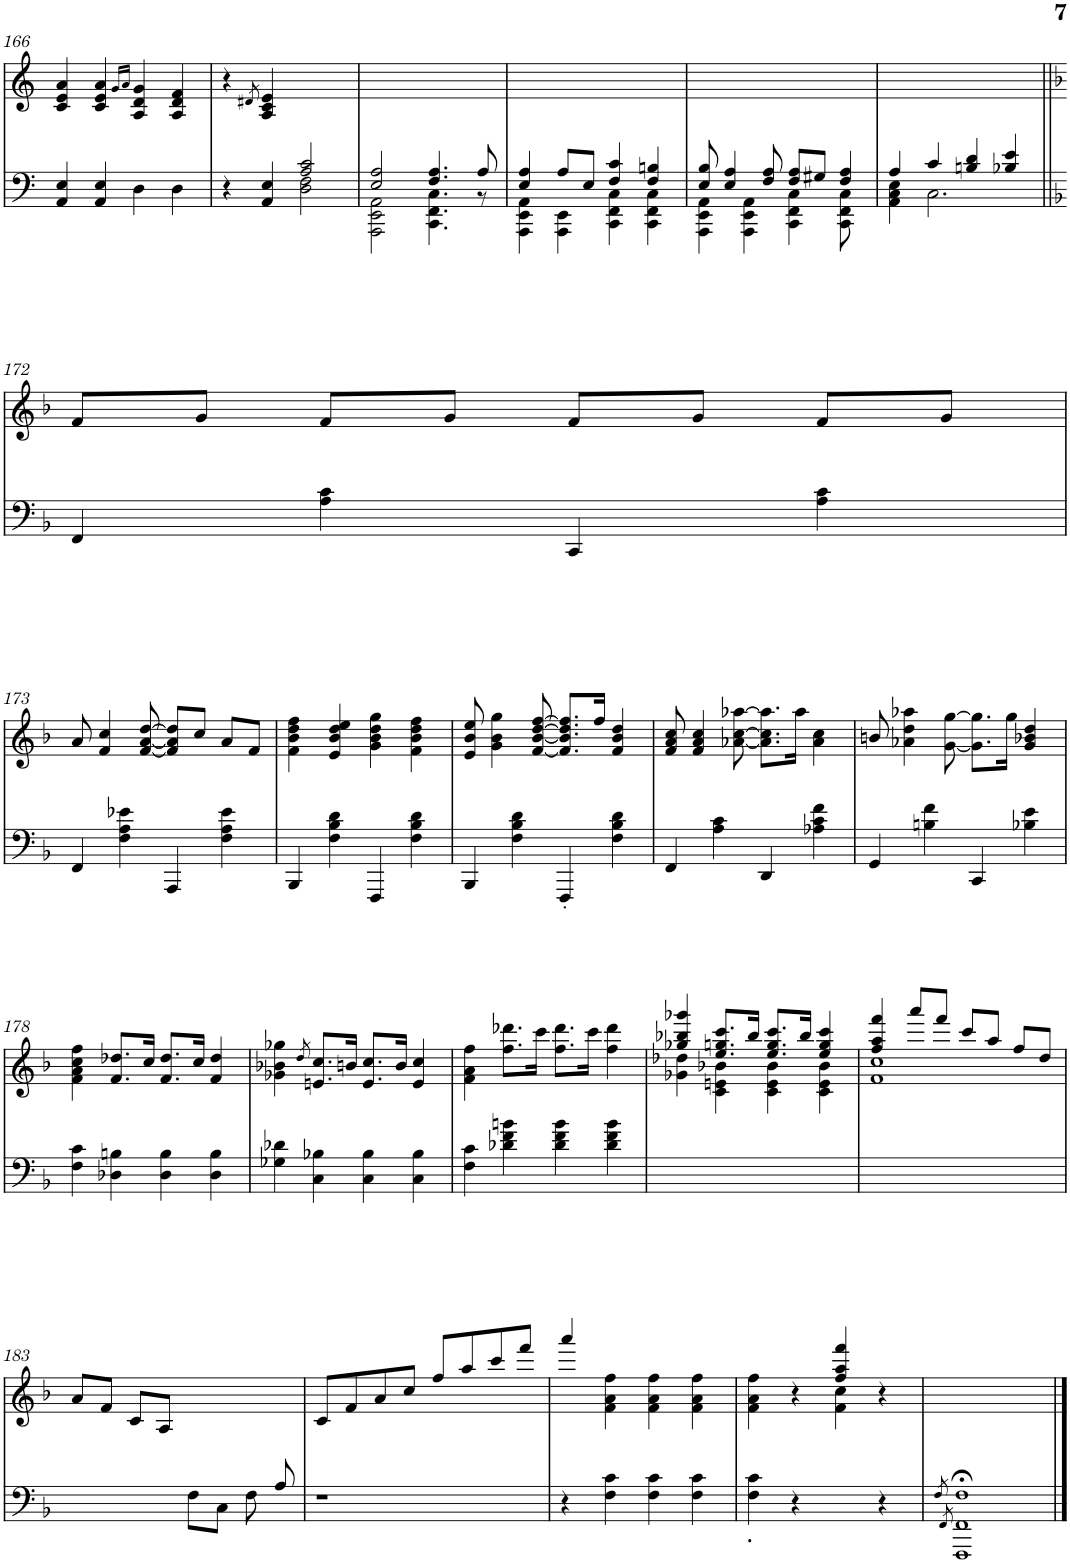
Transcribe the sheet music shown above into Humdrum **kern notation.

**kern	**kern
*part2	*part1
*staff2	*staff1
*I"Piano	*I"Piano
*I'Pno	*I'Pno
!!LO:PB:g=z
*clefG2	*clefG2
*k[]	*k[]
*M4/4	*M4/4
*met(c)	*met(c)
=166	=166
4AA/ 4E/	4c/ 4e/ 4a/
4AA/ 4E/	4c/ 4e/ 4a/
.	16qg/LL
.	16qa/JJ
4D\	4A/ 4d/ 4g/
4D\	4A/ 4d/ 4f/
=167	=167
*^	*
4r	2ryy	4r
.	.	8qd#X/
4AA/ 4E/	.	4A/ 4c/ 4e/
2A/ 2c/	2D\ 2F\	2ryy
=168	=168	=168
2E/ 2A/	2AAA\ 2EE\ 2AA\	1ryy
4.F/ 4.A/	4.CC\ 4.FF\ 4.C\	.
8A/	8r	.
=169	=169	=169
4E/ 4A/	4AAA\ 4EE\ 4AA\	1ryy
8A/L	4AAA\ 4EE\	.
8E/J	.	.
4F/ 4c/	4CC\ 4FF\ 4C\	.
4F/ 4Bn/	4CC\ 4FF\ 4C\	.
=170	=170	=170
8E/ 8B/	4AAA\ 4EE\ 4AA\	1ryy
4E/ 4A/	.	.
.	4AAA\ 4EE\ 4AA\	.
8F/ 8A/	.	.
8F/ 8A/L	4CC\ 4FF\ 4C\	.
8G#X/J	.	.
4F/ 4A/	8CC\ 8FF\ 8C\	.
.	8ryy	.
=171	=171	=171
4A/	4AA\ 4C\ 4E\	1ryy
4c/	2.C\	.
4Bn/ 4d/	.	.
4B-X/ 4e/	.	.
*v	*v	*
!!LO:LB:g=z
=172||	=172||
*k[b-]	*k[b-]
4FF/	8f/L
.	8g/J
4A\ 4c\	8f/L
.	8g/J
4CC/	8f/L
.	8g/J
4A\ 4c\	8f/L
.	8g/J
!!LO:LB:g=z
=173	=173
4FF/	8a/
.	4f/ 4cc/
4F\ 4A\ 4e-X\	.
.	[8f/ [8a/ [8dd/
4AAA/	8f/] 8a/] 8dd/]L
.	8cc/J
4F\ 4A\ 4e-\	8a/L
.	8f/J
=174	=174
4BBB-/	4f\ 4b-\ 4dd\ 4ff\
4F\ 4B-\ 4d\	4e/ 4b-/ 4dd/ 4ee/
4FFF/	4g\ 4b-\ 4dd\ 4gg\
4F\ 4B-\ 4d\	4f\ 4b-\ 4dd\ 4ff\
=175	=175
4BBB-/	8e/ 8b-/ 8ee/
.	4g\ 4b-\ 4gg\
4F\ 4B-\ 4d\	.
.	[8f/ [8b-/ [8dd/ [8ff/
4FFF'/	8.f/] 8.b-/] 8.dd/] 8.ff/]L
.	16ff/Jk
4F\ 4B-\ 4d\	4f/ 4b-/ 4dd/
=176	=176
4FF/	8f/ 8a/ 8cc/
.	4f/ 4a/ 4cc/
4A\ 4c\	.
.	[8a-X\ [8cc\ [8aa-X\
4DD/	8.a-\] 8.cc\] 8.aa-\]L
.	16aa-\Jk
4A-X\ 4c\ 4f\	4a-\ 4cc\
=177	=177
4GG/	8bn/
.	4a-X\ 4dd\ 4aa-X\
4Bn\ 4f\	.
.	[8g\ [8gg\
4CC/	8.g\] 8.gg\]L
.	16gg\Jk
4B-X\ 4e\	4g/ 4b-X/ 4dd/
!!LO:LB:g=z
=178	=178
4F\ 4c\	4f\ 4a\ 4cc\ 4ff\
4D-X\ 4Bn\	8.f/ 8.dd-X/L
.	16cc/Jk
4D-\ 4B\	8.f/ 8.dd-/L
.	16cc/Jk
4D-\ 4B\	4f/ 4dd-/
=179	=179
4G-X\ 4d-X\	4g-X\ 4b-X\ 4gg-X\
.	8qdd/
4C\ 4B-X\	8.en/ 8.cc/L
.	16bn/Jk
4C\ 4B-\	8.e/ 8.cc/L
.	16b/Jk
4C\ 4B-\	4e/ 4cc/
=180	=180
4F\ 4c\	4f\ 4a\ 4ff\
4d-X\ 4f\ 4bn\	8.ff\ 8.ddd-X\L
.	16ccc\Jk
4d-\ 4f\ 4b\	8.ff\ 8.ddd-\L
.	16ccc\Jk
4d-\ 4f\ 4b\	4ff\ 4ddd-\
=181	=181
*	*^
1ryy	4gg-X/ 4bb-X/ 4ggg-X/	4g-X\ 4dd-X\
.	8.ee/ 8.ggn/ 8.ccc/L	4c\ 4en\ 4b-X\
.	16bb-/Jk	.
.	8.ee/ 8.gg/ 8.ccc/L	4c\ 4e\ 4b-\
.	16bb-/Jk	.
.	4ee/ 4gg/ 4ccc/	4c\ 4e\ 4b-\
=182	=182	=182
1ryy	4ff/ 4aa/ 4fff/	1f 1cc
.	8aaa/L	.
.	8fff/J	.
.	8ccc/L	.
.	8aa/J	.
.	8ff/L	.
.	8dd/J	.
*	*v	*v
!!LO:LB:g=z
=183	=183
2ryy	8a/L
.	8f/J
.	8c/L
.	8A/J
8F\L	2ryy
8C\J	.
8F\	.
8A/	.
=184	=184
1r	8c/L
.	8f/
.	8a/
.	8cc/J
.	8ff/L
.	8aa/
.	8ccc/
.	8fff/J
=185	=185
4r	4aaa/
4F\ 4c\	4f\ 4a\ 4ff\
4F\ 4c\	4f\ 4a\ 4ff\
4F\ 4c\	4f\ 4a\ 4ff\
=186	=186
*	*^
!LO:TX:b:t=.	!	!
4F\ 4c\	4f\ 4a\ 4ff\	2ryy
4r	4r	.
4ryy	4ff/ 4aa/ 4fff/	4f\ 4cc\
4r	4r	4ryy
*	*v	*v
=187	=187
*^	*
8qF/	8qFF/	.
1F;<	1FFF 1FF	1ryy
*v	*v	*
==	==
*-	*-
